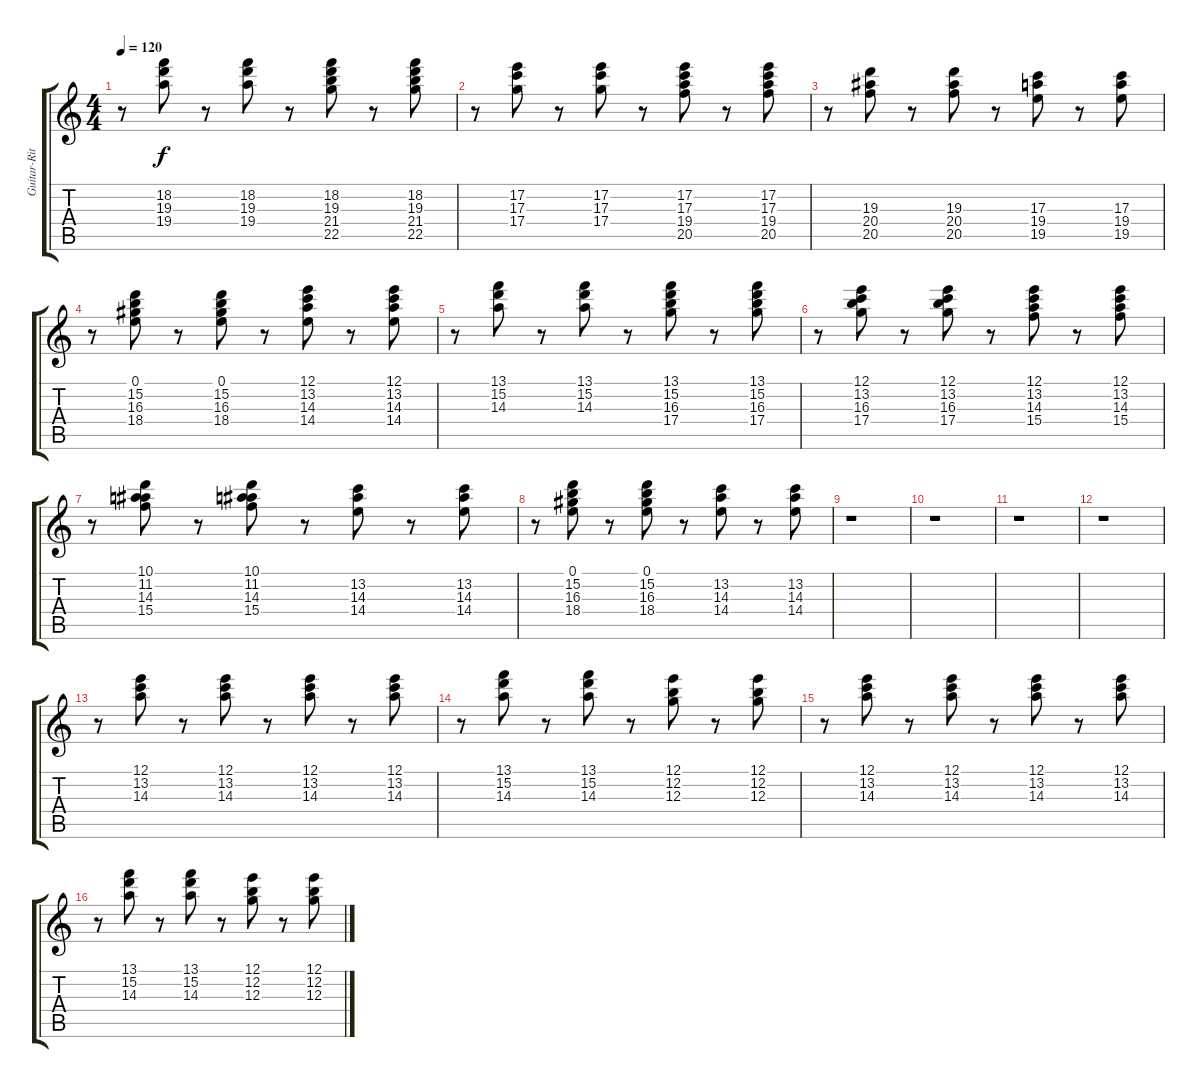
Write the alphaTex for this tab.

\track ("Guitar-Ritm" "Guitar-Rit") {instrument acousticguitarsteel}
\staff {score tabs}
\tuning (E4 B3 G3 D3 A2 E2) {hide}
\ts (4 4)
\tempo 120
\clef g2
\ks c
r.8{dy f} (18.2 19.3 19.4).8 r.8 (18.2 19.3 19.4).8 r.8 (18.2 19.3 21.4 22.5).8 r.8 (18.2 19.3 21.4 22.5).8 |
r.8 (17.2 17.3 17.4).8 r.8 (17.2 17.3 17.4).8 r.8 (17.2 17.3 19.4 20.5).8 r.8 (17.2 17.3 19.4 20.5).8 |
r.8 (19.3 20.4 20.5).8 r.8 (19.3 20.4 20.5).8 r.8 (17.3 19.4 19.5).8 r.8 (17.3 19.4 19.5).8 |
r.8 (0.1 15.2 16.3 18.4).8 r.8 (0.1 15.2 16.3 18.4).8 r.8 (12.1 13.2 14.3 14.4).8 r.8 (12.1 13.2 14.3 14.4).8 |
r.8 (13.1 15.2 14.3).8 r.8 (13.1 15.2 14.3).8 r.8 (13.1 15.2 16.3 17.4).8 r.8 (13.1 15.2 16.3 17.4).8 |
r.8 (12.1 13.2 16.3 17.4).8 r.8 (12.1 13.2 16.3 17.4).8 r.8 (12.1 13.2 14.3 15.4).8 r.8 (12.1 13.2 14.3 15.4).8 |
r.8 (10.1 11.2 14.3 15.4).8 r.8 (10.1 11.2 14.3 15.4).8 r.8 (13.2 14.3 14.4).8 r.8 (13.2 14.3 14.4).8 |
r.8 (0.1 15.2 16.3 18.4).8 r.8 (0.1 15.2 16.3 18.4).8 r.8 (13.2 14.3 14.4).8 r.8 (13.2 14.3 14.4).8 |
r.1 |
r.1 |
r.1 |
r.1 |
r.8 (12.1 13.2 14.3).8 r.8 (12.1 13.2 14.3).8 r.8 (12.1 13.2 14.3).8 r.8 (12.1 13.2 14.3).8 |
r.8 (13.1 15.2 14.3).8 r.8 (13.1 15.2 14.3).8 r.8 (12.1 12.2 12.3).8 r.8 (12.1 12.2 12.3).8 |
r.8 (12.1 13.2 14.3).8 r.8 (12.1 13.2 14.3).8 r.8 (12.1 13.2 14.3).8 r.8 (12.1 13.2 14.3).8 |
r.8 (13.1 15.2 14.3).8 r.8 (13.1 15.2 14.3).8 r.8 (12.1 12.2 12.3).8 r.8 (12.1 12.2 12.3).8
